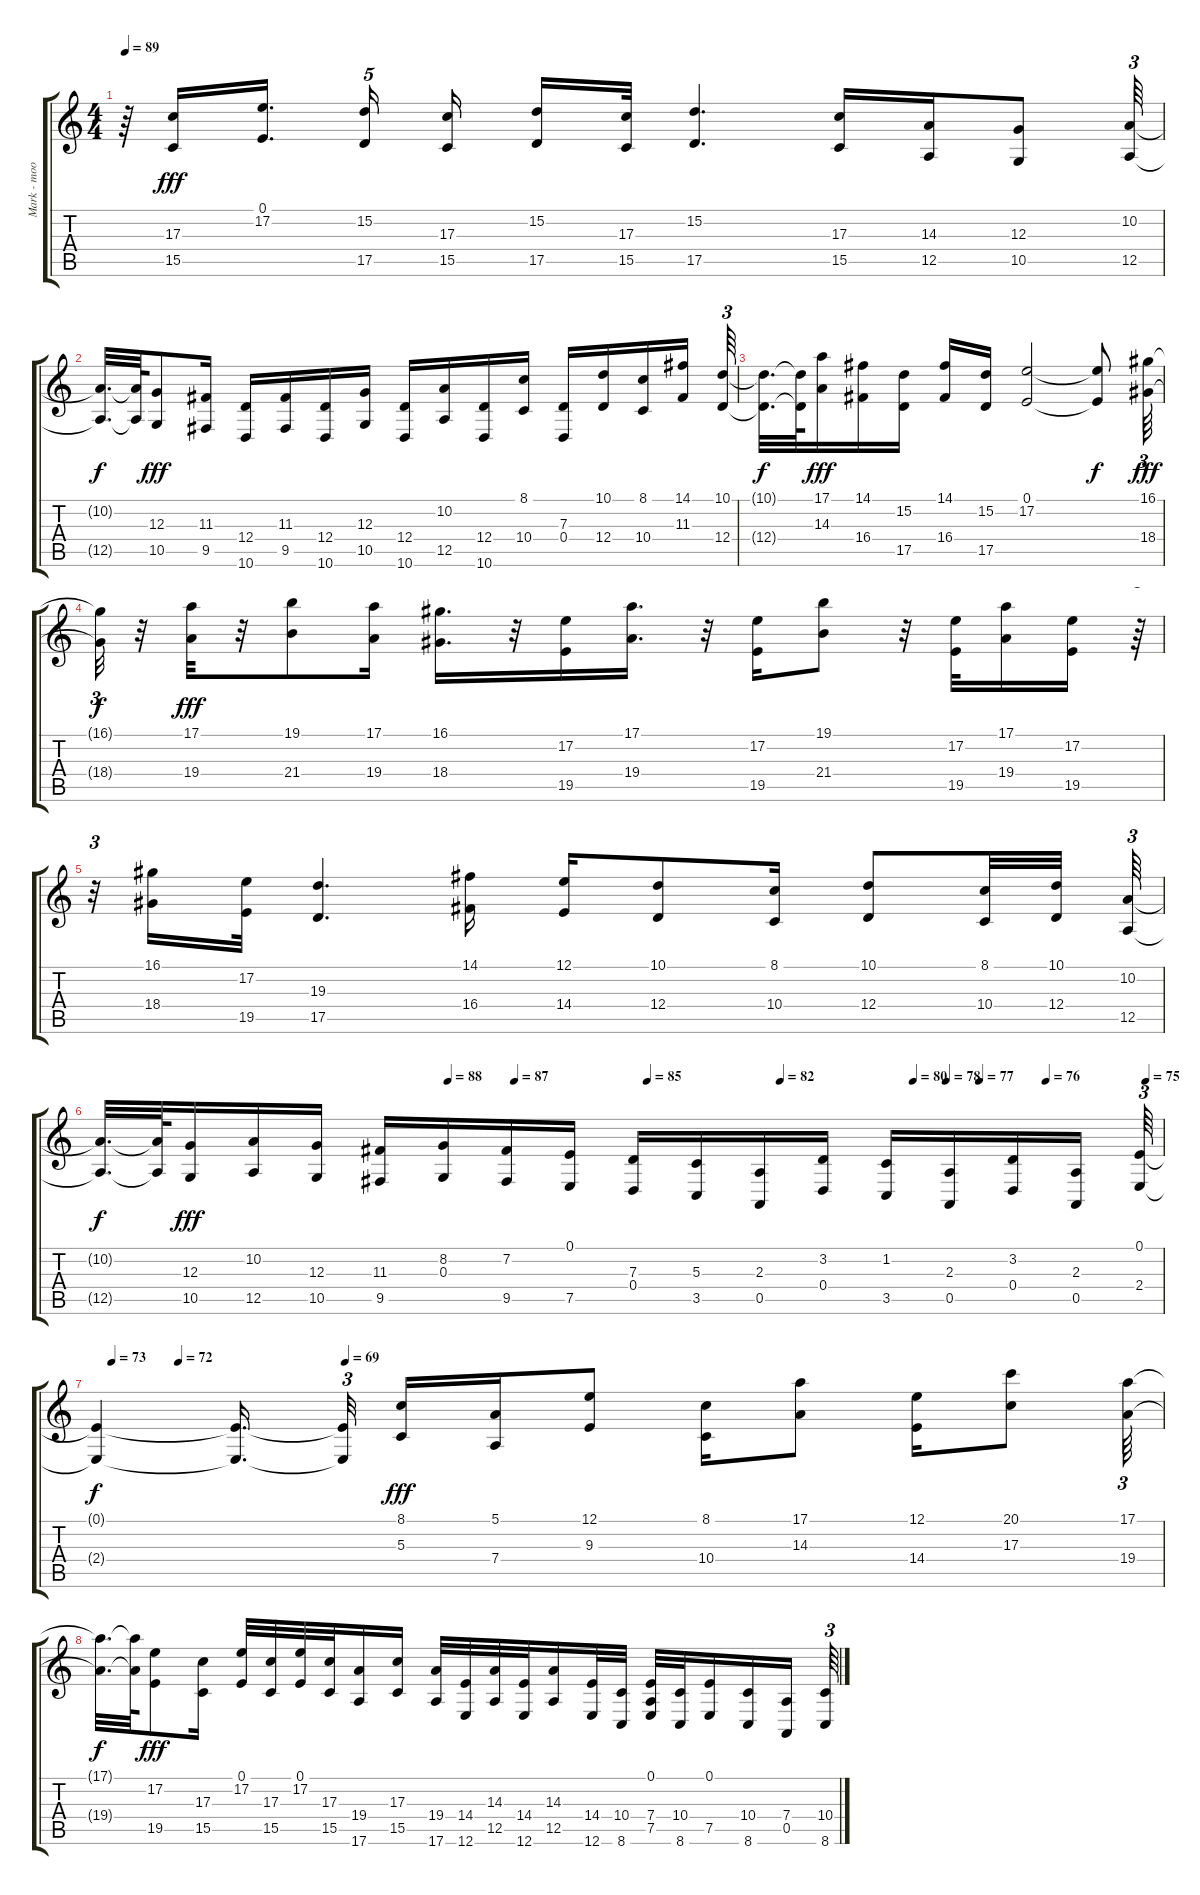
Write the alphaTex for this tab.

\track ("Mark - moog solo's" "Mark - moo") {instrument pad3polysynth}
\staff {score tabs}
\tuning (E4 B3 G3 D3 A2 E2) {hide}
\ts (4 4)
\tempo 89
\clef g2
\ks c
r.64{dy fff} (17.3 15.5).16 (0.1 17.2).16{d beam splitsecondary} (15.2 17.5).16{tu (5 4)} (17.3 15.5).16 (15.2 17.5).16 (17.3 15.5).32 (15.2 17.5).4{d} (17.3 15.5).16 (14.3 12.5).16 (12.3 10.5).8 (10.2 12.5).64{tu (3 2)} |
(10.2{t} 12.5{t}).32{d dy f} (10.2{t} 12.5{t}).64 (12.3 10.5).8{dy fff} (11.3 9.5).16 (12.4 10.6).16 (11.3 9.5).16 (12.4 10.6).16 (12.3 10.5).16 (12.4 10.6).16 (10.2 12.5).16 (12.4 10.6).16 (8.1 10.4).16 (7.3 0.4).16 (10.1 12.4).16 (8.1 10.4).16 (14.1 11.3).16 (10.1 12.4).64{tu (3 2)} |
(10.1{t} 12.4{t}).32{d dy f} (10.1{t} 12.4{t}).64 (17.1 14.3).16{dy fff} (14.1 16.4).16 (15.2 17.5).16 (14.1 16.4).16 (15.2 17.5).16 (0.1 17.2).2 (0.1{t} 17.2{t}).8{dy f} (16.1 18.4).64{tu (3 2) dy fff} |
(16.1{t} 18.4{t}).32{tu (3 2) dy f} r.32 (17.1 19.4).32{dy fff} r.32 (19.1 21.4).8 (17.1 19.4).16 (16.1 18.4).16{d} r.32 (17.2 19.5).16 (17.1 19.4).16{d} r.32 (17.2 19.5).16 (19.1 21.4).8 r.32 (17.2 19.5).32 (17.1 19.4).16 (17.2 19.5).16 r.64{tu (3 2)} |
r.32{tu (3 2)} (16.1 18.4).16 (17.2 19.5).32 (19.3 17.5).4{d} (14.1 16.4).16 (12.1 14.4).16 (10.1 12.4).8 (8.1 10.4).16 (10.1 12.4).8 (8.1 10.4).32 (10.1 12.4).32{beam splitsecondary} (10.2 12.5).64{tu (3 2)} |
\tempo (88 0.328125)
\tempo (87 0.390625)
\tempo (85 0.515625)
\tempo (82 0.640625)
\tempo (80 0.765625)
\tempo (78 0.796875)
\tempo (77 0.828125)
\tempo (76 0.890625)
\tempo (75 0.984375)
(10.2{t} 12.5{t}).32{d dy f} (10.2{t} 12.5{t}).64 (12.3 10.5).16{dy fff} (10.2 12.5).16 (12.3 10.5).16 (11.3 9.5).16 (8.2 0.3).16 (7.2 9.5).16 (0.1 7.5).16 (7.3 0.4).16 (5.3 3.5).16 (2.3 0.5).16 (3.2 0.4).16 (1.2 3.5).16 (2.3 0.5).16 (3.2 0.4).16 (2.3 0.5).16 (0.1 2.4).64{tu (3 2)} |
\tempo (73 0.015625)
\tempo (72 0.078125)
\tempo (69 0.234375)
(0.1{t} 2.4{t}).4{dy f} (0.1{t} 2.4{t}).16{d beam splitsecondary} (0.1{t} 2.4{t}).32{tu (3 2) beam splitsecondary} (8.1 5.3).16{dy fff} (5.1 7.4).16 (12.1 9.3).8 (8.1 10.4).16 (17.1 14.3).8 (12.1 14.4).16 (20.1 17.3).8 (17.1 19.4).64{tu (3 2)} |
(17.1{t} 19.4{t}).32{d dy f} (17.1{t} 19.4{t}).64 (17.2 19.5).8{dy fff} (17.3 15.5).16 (0.1 17.2).32 (17.3 15.5).32 (0.1 17.2).32 (17.3 15.5).32 (19.4 17.6).16 (17.3 15.5).16 (19.4 17.6).32 (14.4 12.6).32 (14.3 12.5).32 (14.4 12.6).32 (14.3 12.5).16 (14.4 12.6).32 (10.4 8.6).32 (0.1 7.4 7.5).32 (10.4 8.6).32 (0.1 7.5).16 (10.4 8.6).16 (7.4 0.5).16 (10.4 8.6).64{tu (3 2)}
